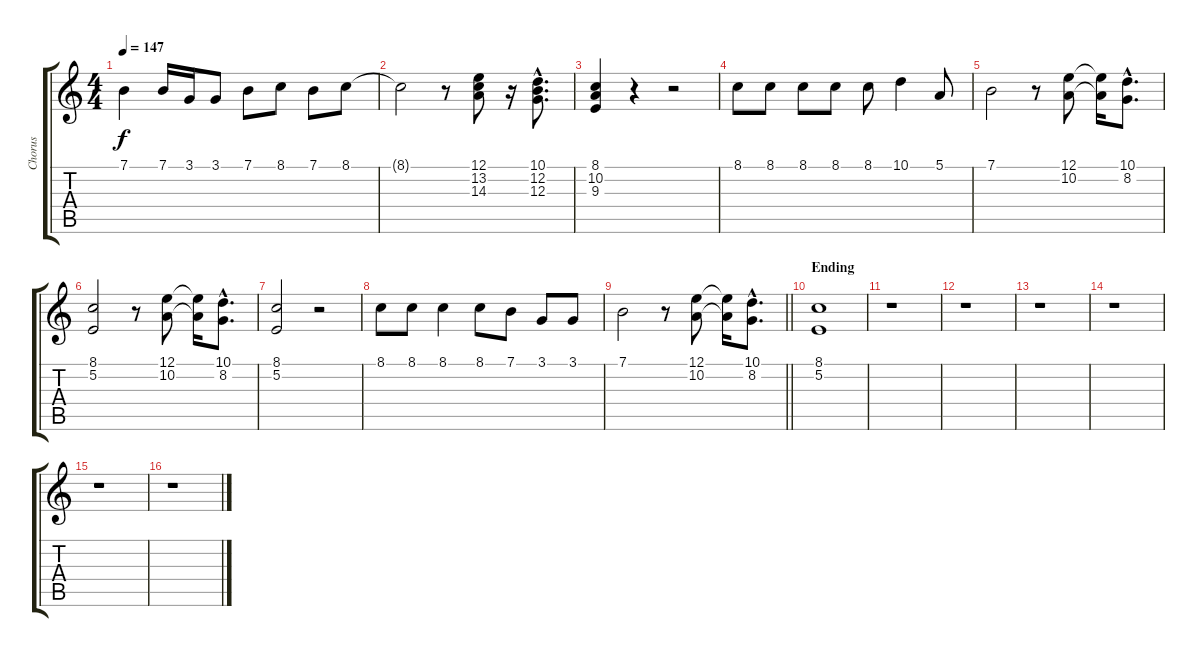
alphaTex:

\track ("Chorus" "Chorus") {instrument sopranosax}
\staff {score tabs}
\tuning (E4 B3 G3 D3 A2 E2) {hide}
\ts (4 4)
\tempo 147
\clef g2
\ks aminor
7.1{t}.4{dy f} 7.1.16 3.1.16 3.1.8 7.1.8 8.1.8 7.1.8 8.1.8 |
8.1{t}.2 r.8 (12.1 13.2 14.3).8 r.16 (10.1{hac} 12.2{hac} 12.3{hac}).8{d} |
(8.1 10.2 9.3).4 r.4 r.2 |
8.1.8 8.1.8 8.1.8 8.1.8 8.1.8 10.1.4 5.1.8 |
7.1.2 r.8 (12.1 10.2).8 (12.1{t} 10.2{t}).16 (10.1{hac} 8.2{hac}).8{d} |
(8.1 5.2).2 r.8 (12.1 10.2).8 (12.1{t} 10.2{t}).16 (10.1{hac} 8.2{hac}).8{d} |
(8.1 5.2).2 r.2 |
8.1.8 8.1.8 8.1.4 8.1.8 7.1.8 3.1.8 3.1.8 |
\barLineRight lightlight
7.1.2 r.8 (12.1 10.2).8 (12.1{t} 10.2{t}).16 (10.1{hac} 8.2{hac}).8{d} |
\section ("" "Ending")
(8.1 5.2).1 |
r.1 |
r.1 |
r.1 |
r.1 |
r.1 |
r.1
